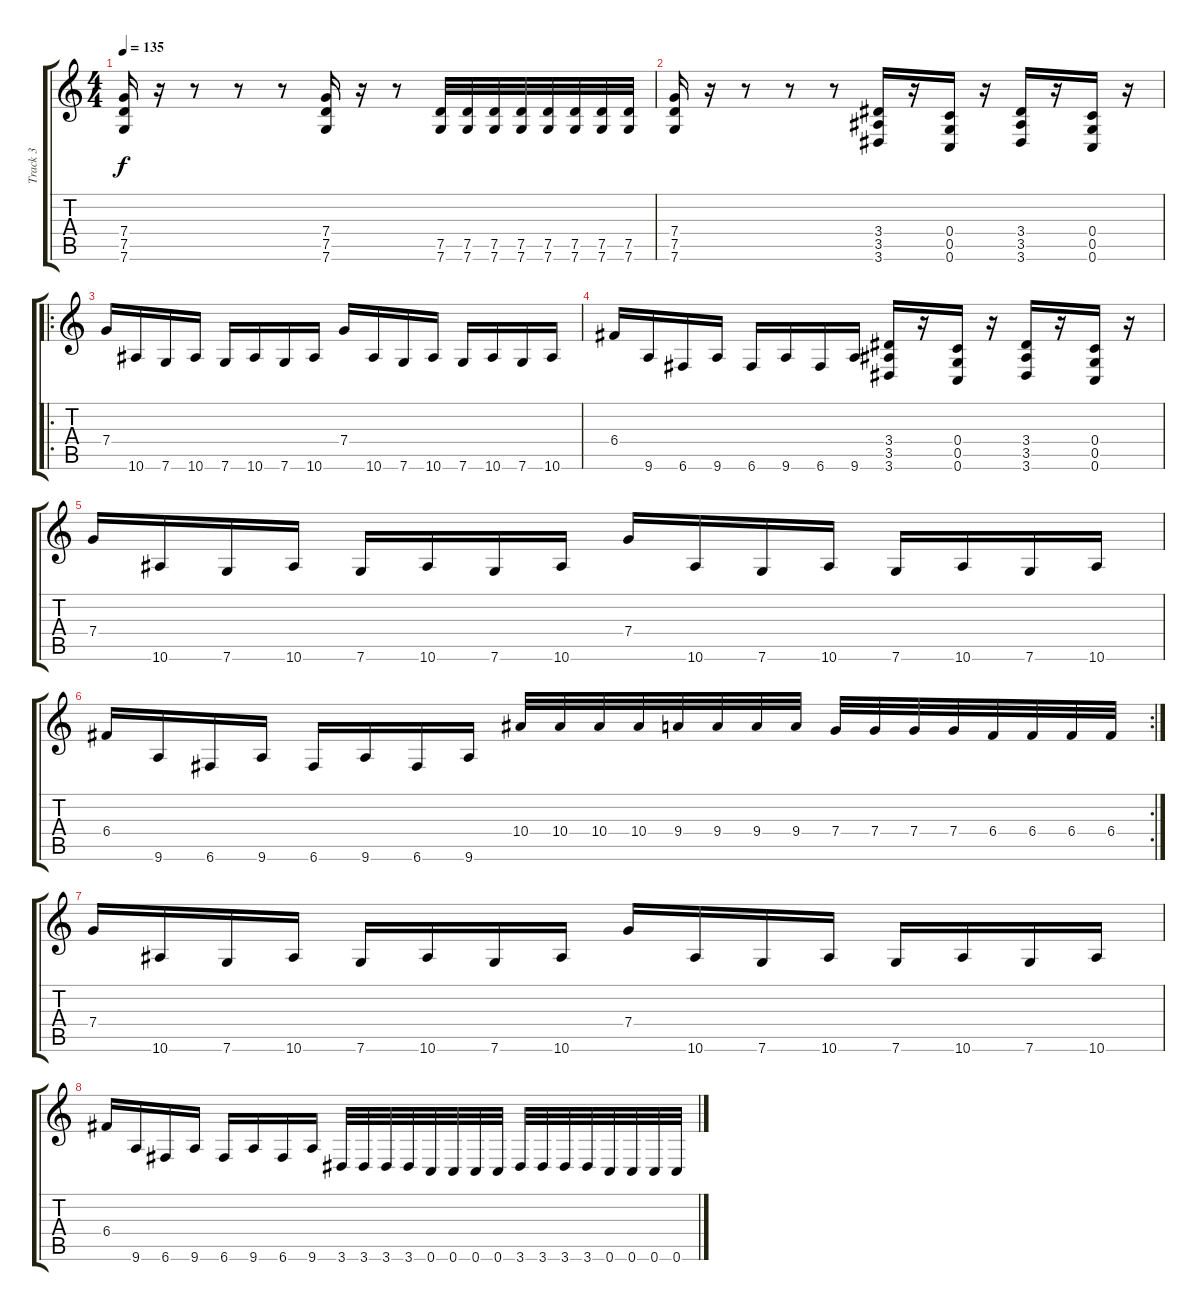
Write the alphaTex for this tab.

\track ("Track 3" "Track 3") {instrument distortionguitar}
\staff {score tabs}
\tuning (D4 A3 F3 C3 G2 C2) {hide}
\ts (4 4)
\tempo 135
\clef g2
\ks c
(7.4 7.5 7.6).16{dy f} r.16 r.8 r.8 r.8 (7.4 7.5 7.6).16 r.16 r.8 (7.5 7.6).32 (7.5 7.6).32 (7.5 7.6).32 (7.5 7.6).32 (7.5 7.6).32 (7.5 7.6).32 (7.5 7.6).32 (7.5 7.6).32 |
(7.4 7.5 7.6).16 r.16 r.8 r.8 r.8 (3.4 3.5 3.6).16 r.16 (0.4 0.5 0.6).16 r.16 (3.4 3.5 3.6).16 r.16 (0.4 0.5 0.6).16 r.16 |
\ro
7.4.16 10.6.16 7.6.16 10.6.16 7.6.16 10.6.16 7.6.16 10.6.16 7.4.16 10.6.16 7.6.16 10.6.16 7.6.16 10.6.16 7.6.16 10.6.16 |
6.4.16 9.6.16 6.6.16 9.6.16 6.6.16 9.6.16 6.6.16 9.6.16 (3.4 3.5 3.6).16 r.16 (0.4 0.5 0.6).16 r.16 (3.4 3.5 3.6).16 r.16 (0.4 0.5 0.6).16 r.16 |
7.4.16 10.6.16 7.6.16 10.6.16 7.6.16 10.6.16 7.6.16 10.6.16 7.4.16 10.6.16 7.6.16 10.6.16 7.6.16 10.6.16 7.6.16 10.6.16 |
\rc 2
6.4.16 9.6.16 6.6.16 9.6.16 6.6.16 9.6.16 6.6.16 9.6.16 10.4.32 10.4.32 10.4.32 10.4.32 9.4.32 9.4.32 9.4.32 9.4.32 7.4.32 7.4.32 7.4.32 7.4.32 6.4.32 6.4.32 6.4.32 6.4.32 |
7.4.16 10.6.16 7.6.16 10.6.16 7.6.16 10.6.16 7.6.16 10.6.16 7.4.16 10.6.16 7.6.16 10.6.16 7.6.16 10.6.16 7.6.16 10.6.16 |
6.4.16 9.6.16 6.6.16 9.6.16 6.6.16 9.6.16 6.6.16 9.6.16 3.6.32 3.6.32 3.6.32 3.6.32 0.6.32 0.6.32 0.6.32 0.6.32 3.6.32 3.6.32 3.6.32 3.6.32 0.6.32 0.6.32 0.6.32 0.6.32
